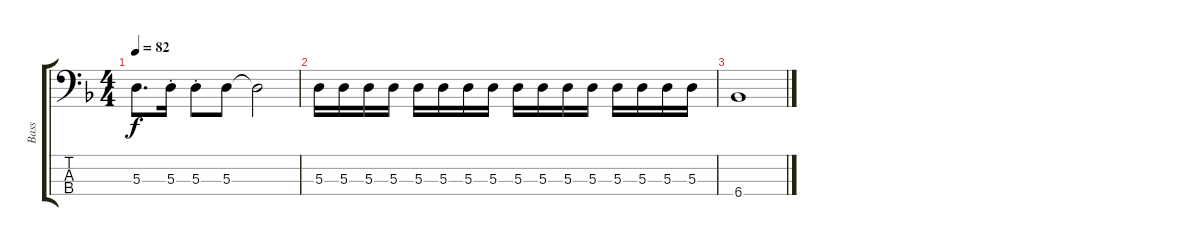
\track ("Bass" "Bass") {instrument electricbassfinger}
\staff {score tabs}
\tuning (G2 D2 A1 E1) {hide}
\ts (4 4)
\tempo 82
\clef f4
\ks dminor
5.3.8{d dy f} 5.3{st}.16 5.3{st}.8 5.3.8 5.3{t}.2 |
5.3.16{volume 6} 5.3.16{volume 16} 5.3.16 5.3.16 5.3.16 5.3.16 5.3.16 5.3.16 5.3.16 5.3.16 5.3.16 5.3.16 5.3.16 5.3.16 5.3.16 5.3.16 |
6.4.1
